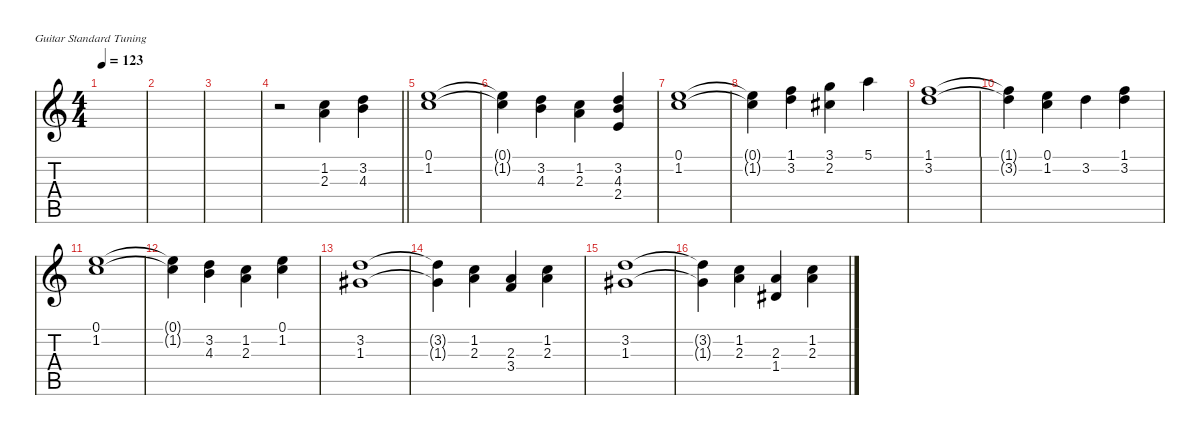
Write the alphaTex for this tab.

\defaultSystemsLayout 4
\hideDynamics
\bracketExtendMode nobrackets
\singleTrackTrackNamePolicy hidden
\multiTrackTrackNamePolicy hidden
\firstSystemTrackNameOrientation horizontal
\otherSystemsTrackNameOrientation horizontal
\extendBarLines
\chordDiagramsInScore
\track ("Nylon Guitar" "n.guit.") {instrument acousticguitarnylon}
\staff {score tabs}
\tuning (E4 B3 G3 D3 A2 E2)
\ts (4 4)
\beaming (8 2 2 2 2)
\tempo 123
\clef g2
\ks aminor
|
|
|
\barLineRight lightlight
r.2 (1.2 2.3).4 (3.2 4.3).4 |
(0.1 1.2).1 |
(1.2{t} 0.1{t}).4 (3.2 4.3).4 (1.2 2.3).4 (3.2 4.3 2.4).4 |
(0.1 1.2).1 |
(1.2{t} 0.1{t}).4 (1.1 3.2).4 (3.1 2.2{acc #}).4 5.1.4 |
(1.1 3.2).1 |
(1.1{t} 3.2{t}).4 (0.1 1.2).4 3.2.4 (1.1 3.2).4 |
(0.1 1.2).1 |
(1.2{t} 0.1{t}).4 (3.2 4.3).4 (1.2 2.3).4 (1.2 0.1).4 |
(3.2 1.3{acc #}).1 |
(1.3{t acc #} 3.2{t}).4 (1.2 2.3).4 (2.3 3.4).4 (1.2 2.3).4 |
(3.2 1.3{acc #}).1 |
(1.3{t acc #} 3.2{t}).4 (1.2 2.3).4 (2.3 1.4{acc #}).4 (1.2 2.3).4
